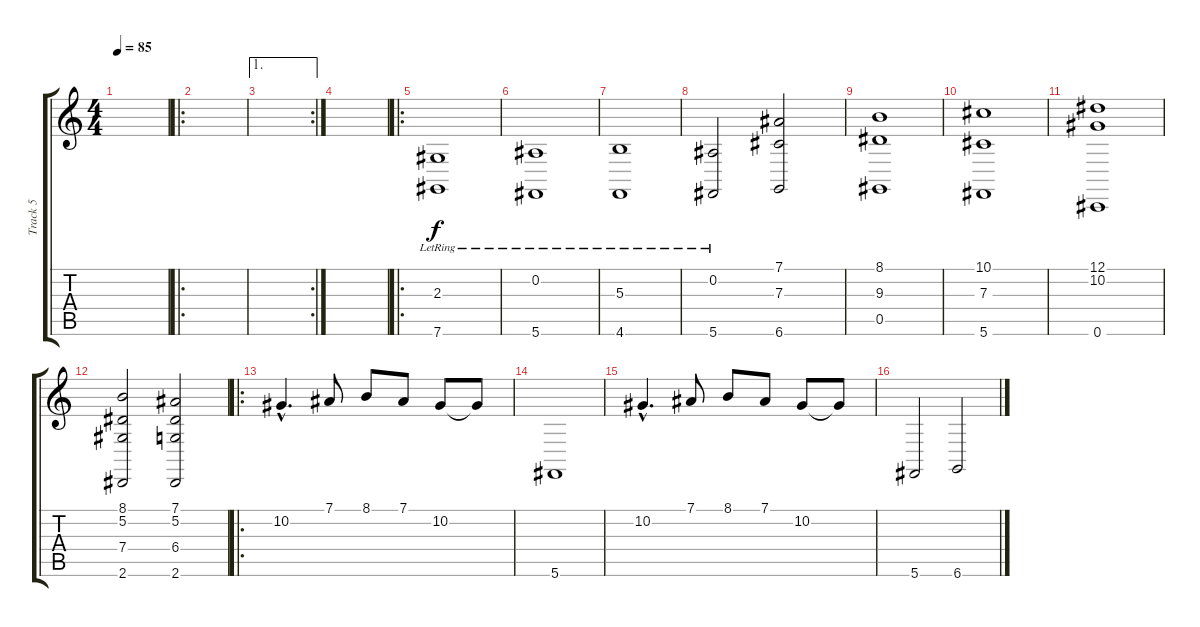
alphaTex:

\track ("Track 5" "Track 5") {instrument choiraahs}
\staff {score tabs}
\tuning (Eb4 Bb3 Gb3 Db3 Ab2 Db2) {hide}
\ts (4 4)
\tempo 85
\clef g2
\ks c
|
\ro
|
\ae 1
\rc 2
|
|
\ro
(2.3{lr} 7.6).1 |
(0.2{lr} 5.6).1 |
(5.3{lr} 4.6).1 |
(0.2{lr} 5.6).2 (7.1 7.3 6.6).2 |
(8.1 9.3 0.5).1 |
(10.1 7.3 5.6).1 |
(12.1 10.2 0.6).1 |
(8.1 5.2 7.4 2.6).2 (7.1 5.2 6.4 2.6).2 |
\ro
10.2{hac}.4{d} 7.1.8 8.1.8 7.1.8 10.2.8 10.2{t}.8 |
5.6.1 |
10.2{hac}.4{d} 7.1.8 8.1.8 7.1.8 10.2.8 10.2{t}.8 |
5.6.2 6.6.2
